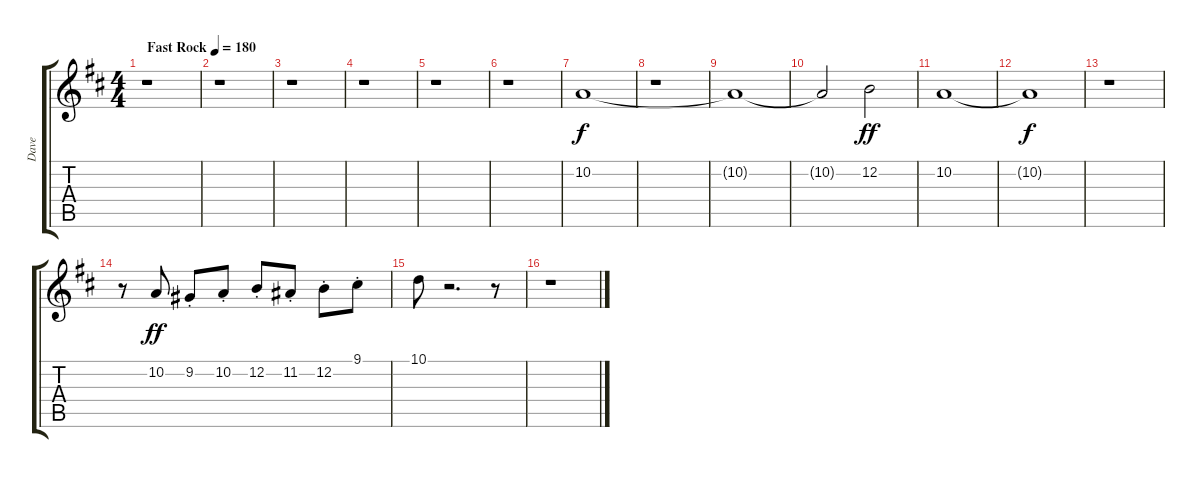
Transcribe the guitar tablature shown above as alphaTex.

\track ("Dave" "Dave") {instrument trumpet}
\staff {score tabs}
\tuning (E4 B3 G3 D3 A2 E2) {hide}
\ts (4 4)
\tempo (180 "Fast Rock")
\clef g2
\ks d
r.1{dy f instrument trumpet} |
r.1 |
r.1 |
r.1 |
r.1 |
r.1 |
10.2.1 |
r.1 |
10.2{t}.1 |
10.2{t}.2 12.2.2{dy ff} |
10.2.1 |
10.2{t}.1{dy f} |
r.1 |
r.8 10.2.8{dy ff} 9.2{st}.8 10.2{st}.8 12.2{st}.8 11.2{st}.8 12.2{st}.8 9.1{st}.8 |
10.1.8 r.2{d} r.8 |
r.1
